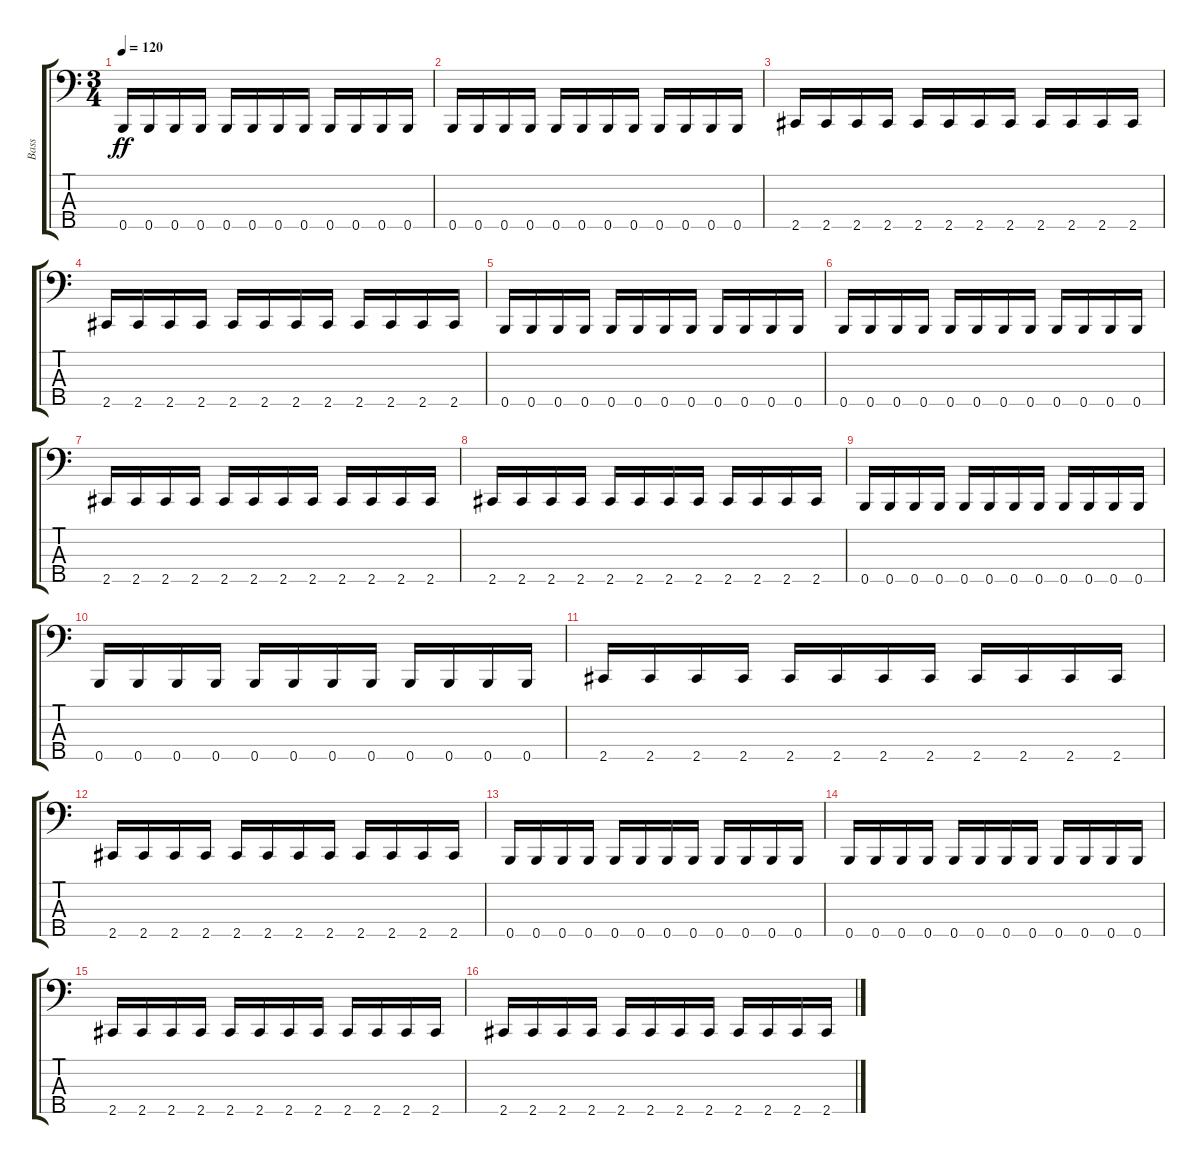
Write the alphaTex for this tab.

\track ("Bass" "Bass") {instrument electricbassfinger}
\staff {score tabs}
\tuning (G2 D2 A1 E1 B0) {hide}
\ts (3 4)
\tempo 120
\clef f4
\ks c
0.5.16{dy ff} 0.5.16 0.5.16 0.5.16 0.5.16 0.5.16 0.5.16 0.5.16 0.5.16 0.5.16 0.5.16 0.5.16 |
0.5.16 0.5.16 0.5.16 0.5.16 0.5.16 0.5.16 0.5.16 0.5.16 0.5.16 0.5.16 0.5.16 0.5.16 |
2.5.16 2.5.16 2.5.16 2.5.16 2.5.16 2.5.16 2.5.16 2.5.16 2.5.16 2.5.16 2.5.16 2.5.16 |
2.5.16 2.5.16 2.5.16 2.5.16 2.5.16 2.5.16 2.5.16 2.5.16 2.5.16 2.5.16 2.5.16 2.5.16 |
0.5.16 0.5.16 0.5.16 0.5.16 0.5.16 0.5.16 0.5.16 0.5.16 0.5.16 0.5.16 0.5.16 0.5.16 |
0.5.16 0.5.16 0.5.16 0.5.16 0.5.16 0.5.16 0.5.16 0.5.16 0.5.16 0.5.16 0.5.16 0.5.16 |
2.5.16 2.5.16 2.5.16 2.5.16 2.5.16 2.5.16 2.5.16 2.5.16 2.5.16 2.5.16 2.5.16 2.5.16 |
2.5.16 2.5.16 2.5.16 2.5.16 2.5.16 2.5.16 2.5.16 2.5.16 2.5.16 2.5.16 2.5.16 2.5.16 |
0.5.16 0.5.16 0.5.16 0.5.16 0.5.16 0.5.16 0.5.16 0.5.16 0.5.16 0.5.16 0.5.16 0.5.16 |
0.5.16 0.5.16 0.5.16 0.5.16 0.5.16 0.5.16 0.5.16 0.5.16 0.5.16 0.5.16 0.5.16 0.5.16 |
2.5.16 2.5.16 2.5.16 2.5.16 2.5.16 2.5.16 2.5.16 2.5.16 2.5.16 2.5.16 2.5.16 2.5.16 |
2.5.16 2.5.16 2.5.16 2.5.16 2.5.16 2.5.16 2.5.16 2.5.16 2.5.16 2.5.16 2.5.16 2.5.16 |
0.5.16 0.5.16 0.5.16 0.5.16 0.5.16 0.5.16 0.5.16 0.5.16 0.5.16 0.5.16 0.5.16 0.5.16 |
0.5.16 0.5.16 0.5.16 0.5.16 0.5.16 0.5.16 0.5.16 0.5.16 0.5.16 0.5.16 0.5.16 0.5.16 |
2.5.16 2.5.16 2.5.16 2.5.16 2.5.16 2.5.16 2.5.16 2.5.16 2.5.16 2.5.16 2.5.16 2.5.16 |
2.5.16 2.5.16 2.5.16 2.5.16 2.5.16 2.5.16 2.5.16 2.5.16 2.5.16 2.5.16 2.5.16 2.5.16
